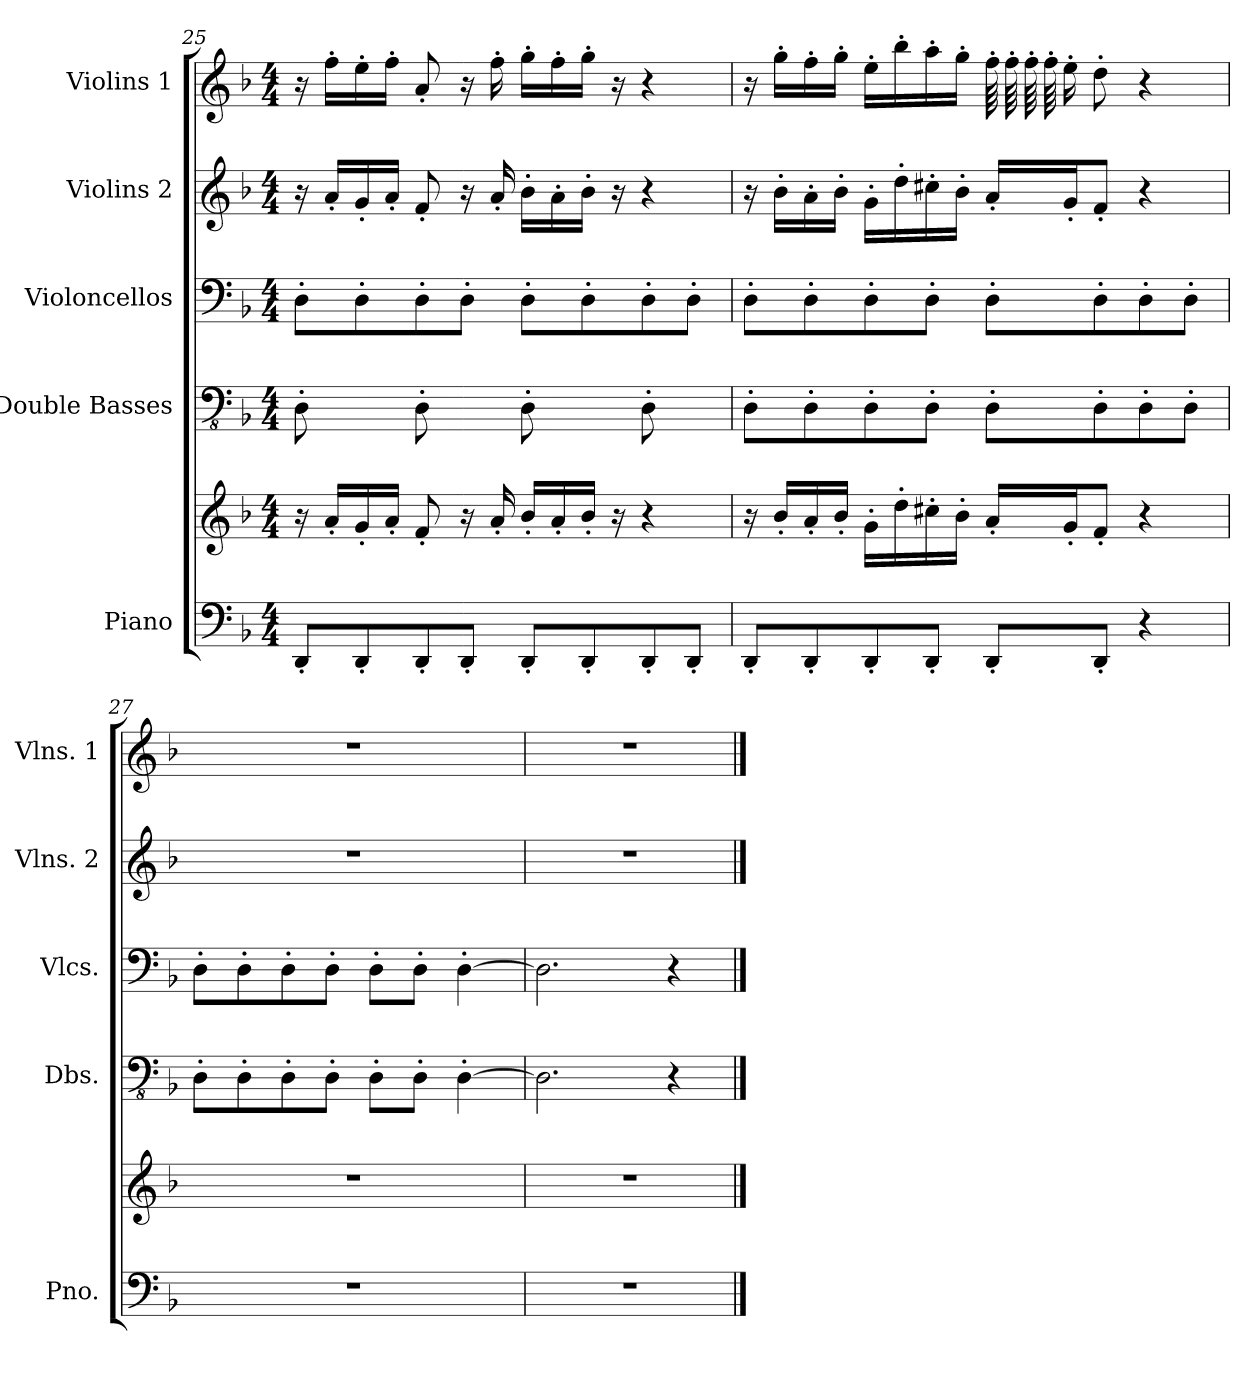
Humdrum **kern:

**kern	**kern	**kern	**kern	**kern	**kern
*part5	*part5	*part4	*part3	*part2	*part1
*staff6	*staff5	*staff4	*staff3	*staff2	*staff1
*I"Piano	*	*I"Double Basses	*I"Violoncellos	*I"Violins 2	*I"Violins 1
*I'Pno.	*	*I'Dbs.	*I'Vlcs.	*I'Vlns. 2	*I'Vlns. 1
*clefF4	*clefG2	*clefFv4	*clefF4	*clefG2	*clefG2
*k[b-]	*k[b-]	*k[b-]	*k[b-]	*k[b-]	*k[b-]
*M4/4	*M4/4	*M4/4	*M4/4	*M4/4	*M4/4
=25	=25	=25	=25	=25	=25
8DD'/L	16r	8DD'\	8D'\L	16r	16r
.	16a'/LL	.	.	16a'/LL	16ff'\LL
8DD'/	16g'/	8ryy	8D'\	16g'/	16ee'\
.	16a'/JJ	.	.	16a'/JJ	16ff'\JJ
8DD'/	8f'/	8DD'\	8D'\	8f'/	8a'/
8DD'/J	16r	8ryy	8D'\J	16r	16r
.	16a'/	.	.	16a'/	16ff'\
8DD'/L	16b-'/LL	8DD'\	8D'\L	16b-'\LL	16gg'\LL
.	16a'/	.	.	16a'/	16ff'\
8DD'/	16b-'/JJ	8ryy	8D'\	16b-'\JJ	16gg'\JJ
.	16r	.	.	16r	16r
8DD'/	4r	8DD'\	8D'\	4r	4r
8DD'/J	.	8ryy	8D'\J	.	.
=26	=26	=26	=26	=26	=26
8DD'/L	16r	8DD'\L	8D'\L	16r	16r
.	16b-'/LL	.	.	16b-'\LL	16gg'\LL
8DD'/	16a'/	8DD'\	8D'\	16a'/	16ff'\
.	16b-'/JJ	.	.	16b-'\JJ	16gg'\JJ
8DD'/	16g'\LL	8DD'\	8D'\	16g'/LL	16ee'\LL
.	16dd'\	.	.	16dd'\	16bb-'\
8DD'/J	16cc#X'\	8DD'\J	8D'\J	16cc#X'\	16aa'\
.	16b-'\JJ	.	.	16b-'\JJ	16gg'\JJ
*	*	*	*	*	*tremolo
8DD'/L	16a'/LL	8DD'\L	8D'\L	16a'/LL	64ff'\LLLL
.	.	.	.	.	64ff'\
.	.	.	.	.	64ff'\
.	.	.	.	.	64ff'\
*	*	*	*	*	*Xtremolo
.	16g'/J	.	.	16g'/J	16ee'\J
8DD'/J	8f'/J	8DD'\	8D'\	8f'/J	8dd'\J
4r	4r	8DD'\	8D'\	4r	4r
.	.	8DD'\J	8D'\J	.	.
=27	=27	=27	=27	=27	=27
1r	1r	8DD'\L	8D'\L	1r	1r
.	.	8DD'\	8D'\	.	.
.	.	8DD'\	8D'\	.	.
.	.	8DD'\J	8D'\J	.	.
.	.	8DD'\L	8D'\L	.	.
.	.	8DD'\J	8D'\J	.	.
.	.	[4DD'\	[4D'\	.	.
=28	=28	=28	=28	=28	=28
1r	1r	2.DD\]	2.D\]	1r	1r
.	.	4r	4r	.	.
==	==	==	==	==	==
*-	*-	*-	*-	*-	*-
